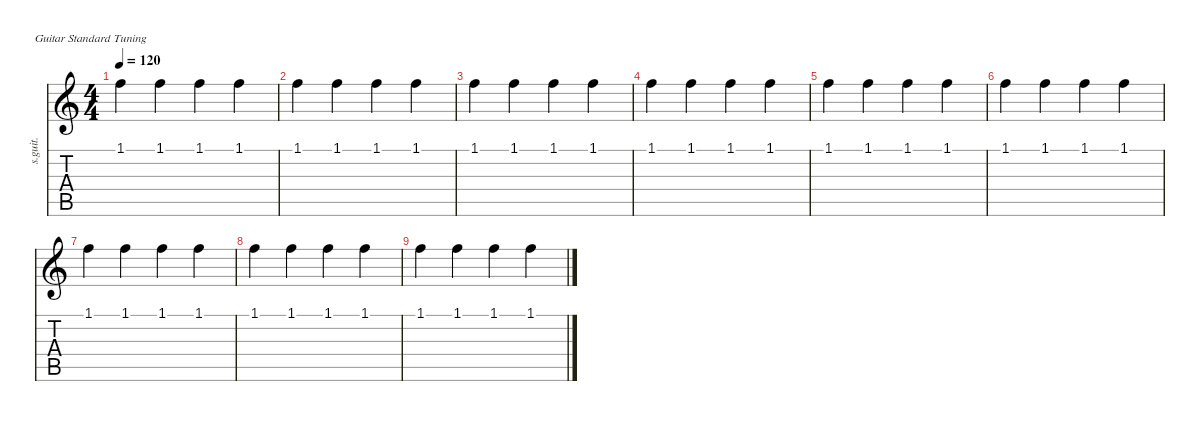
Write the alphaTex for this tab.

\defaultSystemsLayout 4
\hideDynamics
\bracketExtendMode nobrackets
\otherSystemsTrackNameOrientation horizontal
\track ("Steel Guitar" "s.guit.") {instrument acousticguitarsteel}
\staff {score tabs}
\tuning (E4 B3 G3 D3 A2 E2)
\ts (4 4)
\scale
1.14368
\tempo 120
\accidentals auto
\clef g2
\ottava regular
\simile none
\ks c
1.1.4{dy mf instrument acousticguitarsteel beam Down} 1.1.4{beam Down} 1.1.4{beam Down} 1.1.4{beam Down} |
\scale
0.963246 1.1.4{beam Down} 1.1.4{beam Down} 1.1.4{beam Down} 1.1.4{beam Down} |
\scale
0.940965 1.1.4{beam Down} 1.1.4{beam Down} 1.1.4{beam Down} 1.1.4{beam Down} |
\scale
0.952105
\scale
0.592844 1.1.4{beam Down} 1.1.4{beam Down} 1.1.4{beam Down} 1.1.4{beam Down} |
\scale
1.09111
\scale
1.93048 1.1.4{beam Down} 1.1.4{beam Down} 1.1.4{beam Down} 1.1.4{beam Down} |
\scale
1.51551
\scale
0.476672 1.1.4{beam Down} 1.1.4{beam Down} 1.1.4{beam Down} 1.1.4{beam Down} |
\scale
0.423754 1.1.4{beam Down} 1.1.4{beam Down} 1.1.4{beam Down} 1.1.4{beam Down} |
\scale
0.969634 1.1.4{beam Down} 1.1.4{beam Down} 1.1.4{beam Down} 1.1.4{beam Down} |
1.1.4{beam Down} 1.1.4{beam Down} 1.1.4{beam Down} 1.1.4{beam Down}
